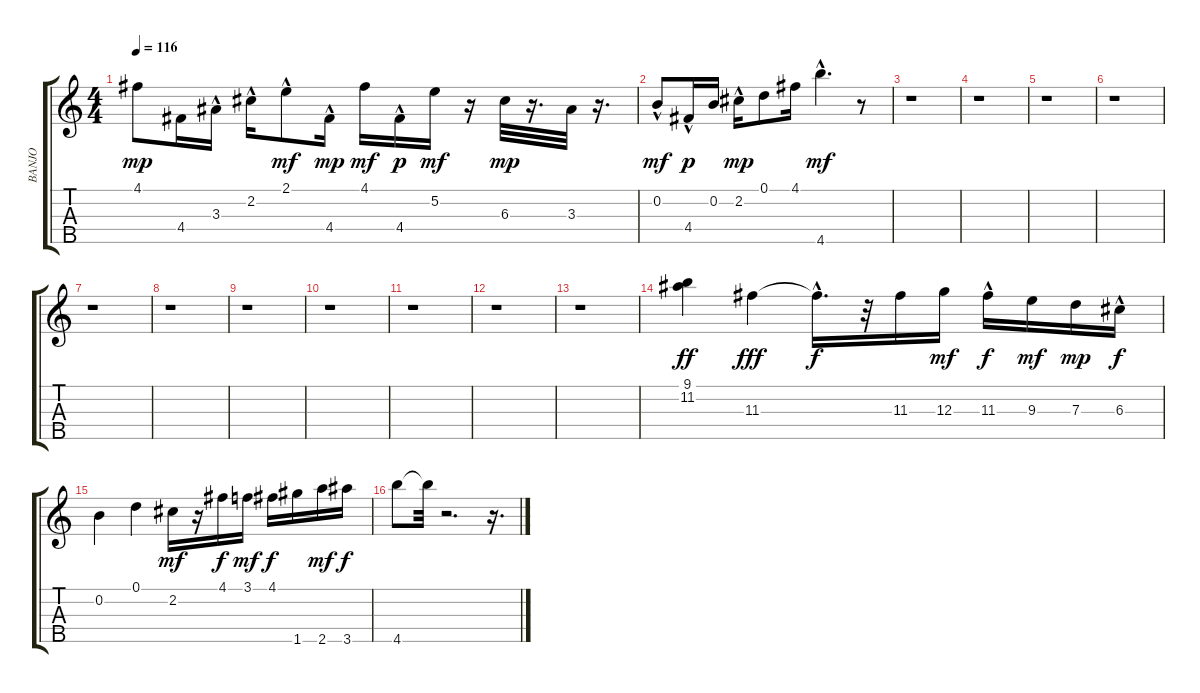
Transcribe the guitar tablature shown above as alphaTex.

\track ("BANJO   " "BANJO   ") {instrument banjo}
\staff {score tabs}
\tuning (D4 B3 G3 D3 G4) {hide}
\displaytranspose 12
\ts (4 4)
\tempo 116
\clef g2
\ks c
4.1.8{dy mp} 4.4.16 3.3{hac}.16 2.2{hac}.16 2.1{hac}.8{dy mf} 4.4{hac}.16{dy mp} 4.1.16{dy mf} 4.4{hac}.16{dy p} 5.2.16{dy mf} r.16 6.3.32{dy mp} r.16{d} 3.3.32 r.16{d} |
0.2{hac}.8{dy mf} 4.4{hac}.16{dy p} 0.2.16 2.2{hac}.16{dy mp} 0.1.8 4.1.16 4.5{hac}.4{d dy mf} r.8 |
r.1 |
r.1 |
r.1 |
r.1 |
r.1 |
r.1 |
r.1 |
r.1 |
r.1 |
r.1 |
r.1 |
(9.1 11.2).4{dy ff} 11.3.4{dy fff} 11.3{hac t}.16{d dy f} r.32 11.3.16 12.3.16{dy mf} 11.3{hac}.16{dy f} 9.3.16{dy mf} 7.3.16{dy mp} 6.3{hac}.16{dy f} |
0.2.4 0.1.4 2.2.16{dy mf} r.16 4.1.16{dy f} 3.1.16{dy mf} 4.1.16{dy f} 1.5.16 2.5.16{dy mf} 3.5.16{dy f} |
4.5.8 4.5{t}.32 r.2{d} r.16{d}
